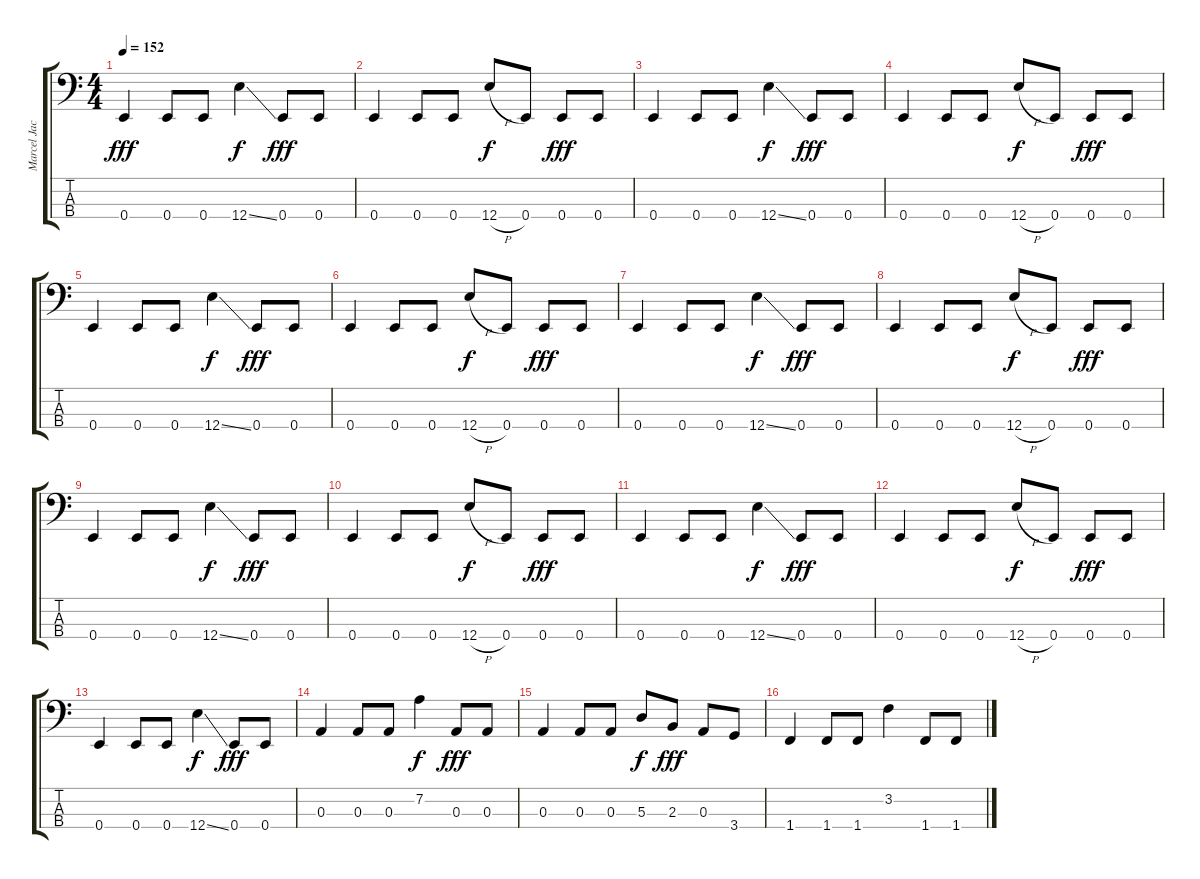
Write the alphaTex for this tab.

\track ("Marcel Jacob (Bass)" "Marcel Jac") {instrument electricbasspick}
\staff {score tabs}
\tuning (G2 D2 A1 E1) {hide}
\ts (4 4)
\tempo 152
\clef f4
\ks c
0.4.4{dy fff} 0.4.8 0.4.8 12.4{ss}.4{dy f} 0.4.8{dy fff} 0.4.8 |
0.4.4 0.4.8 0.4.8 12.4{h}.8{dy f} 0.4.8 0.4.8{dy fff} 0.4.8 |
0.4.4 0.4.8 0.4.8 12.4{ss}.4{dy f} 0.4.8{dy fff} 0.4.8 |
0.4.4 0.4.8 0.4.8 12.4{h}.8{dy f} 0.4.8 0.4.8{dy fff} 0.4.8 |
0.4.4 0.4.8 0.4.8 12.4{ss}.4{dy f} 0.4.8{dy fff} 0.4.8 |
0.4.4 0.4.8 0.4.8 12.4{h}.8{dy f} 0.4.8 0.4.8{dy fff} 0.4.8 |
0.4.4 0.4.8 0.4.8 12.4{ss}.4{dy f} 0.4.8{dy fff} 0.4.8 |
0.4.4 0.4.8 0.4.8 12.4{h}.8{dy f} 0.4.8 0.4.8{dy fff} 0.4.8 |
0.4.4 0.4.8 0.4.8 12.4{ss}.4{dy f} 0.4.8{dy fff} 0.4.8 |
0.4.4 0.4.8 0.4.8 12.4{h}.8{dy f} 0.4.8 0.4.8{dy fff} 0.4.8 |
0.4.4 0.4.8 0.4.8 12.4{ss}.4{dy f} 0.4.8{dy fff} 0.4.8 |
0.4.4 0.4.8 0.4.8 12.4{h}.8{dy f} 0.4.8 0.4.8{dy fff} 0.4.8 |
0.4.4 0.4.8 0.4.8 12.4{ss}.4{dy f} 0.4.8{dy fff} 0.4.8 |
0.3.4 0.3.8 0.3.8 7.2.4{dy f} 0.3.8{dy fff} 0.3.8 |
0.3.4 0.3.8 0.3.8 5.3.8{dy f} 2.3.8{dy fff} 0.3.8 3.4.8 |
1.4.4 1.4.8 1.4.8 3.2.4 1.4.8 1.4.8
